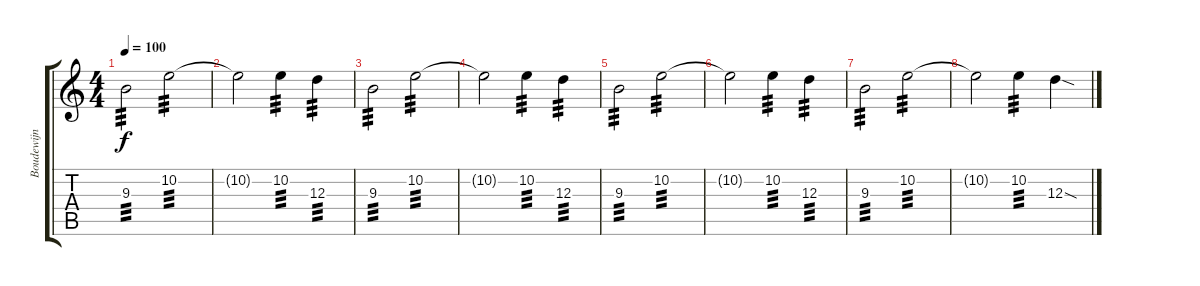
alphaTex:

\track ("Boudewijn Bonebakker" "Boudewijn ") {instrument distortionguitar}
\staff {score tabs}
\tuning (B3 Gb3 D3 A2 E2 B1) {hide}
\ts (4 4)
\tempo 100
\clef g2
\ks c
9.3.2{tp 3 dy f} 10.2.2{tp 3} |
10.2{t}.2 10.2.4{tp 3} 12.3.4{tp 3} |
9.3.2{tp 3} 10.2.2{tp 3} |
10.2{t}.2 10.2.4{tp 3} 12.3.4{tp 3} |
9.3.2{tp 3} 10.2.2{tp 3} |
10.2{t}.2 10.2.4{tp 3} 12.3.4{tp 3} |
9.3.2{tp 3} 10.2.2{tp 3} |
10.2{t}.2 10.2.4{tp 3} 12.3{sod}.4
